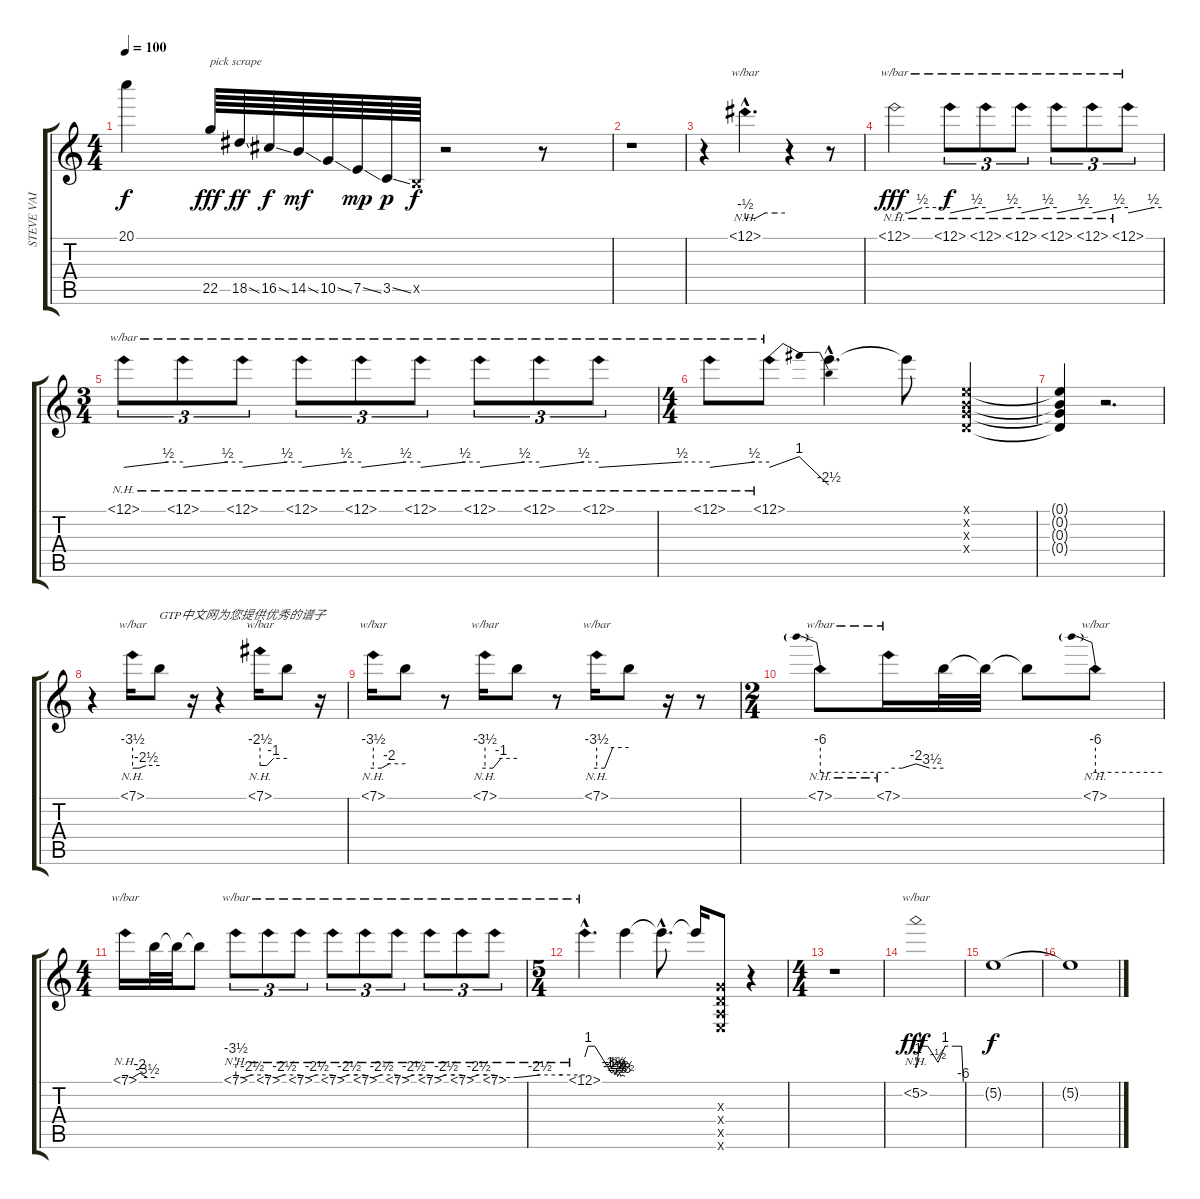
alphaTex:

\track ("STEVE VAI" "STEVE VAI") {instrument overdrivenguitar}
\staff {score tabs}
\tuning (E4 B3 G3 D3 A2 E2) {hide}
\ts (4 4)
\tempo 100
\clef g2
\ks c
20.1{t}.4{dy f} 22.5.64{txt "pick scrape" dy fff} 18.5{ss}.64{dy ff} 16.5{ss}.64{dy f} 14.5{ss}.64{dy mf} 10.5{ss}.64 7.5{ss}.64{dy mp} 3.5{ss}.64{dy p} 2.5{x}.64{dy f} r.2 r.8 |
r.1 |
r.4 12.1{nh hac}.4{d tbe (custom default 0 -2 15 -2 30 0 45 0 60 0)} r.4 r.8 |
12.1{nh}.2{tbe (custom default 0 0 15 0 30 2 45 2 60 2) dy fff} 12.1{nh}.8{tu (3 2) tbe (custom default 0 0 45 2 60 2) dy f} 12.1{nh}.8{tu (3 2) tbe (custom default 0 0 45 2 60 2)} 12.1{nh}.8{tu (3 2) tbe (custom default 0 0 45 2 60 2)} 12.1{nh}.8{tu (3 2) tbe (custom default 0 0 45 2 60 2)} 12.1{nh}.8{tu (3 2) tbe (custom default 0 0 45 2 60 2)} 12.1{nh}.8{tu (3 2) tbe (custom default 0 0 45 2 60 2)} |
\ts (3 4)
12.1{nh}.8{tu (3 2) tbe (custom default 0 0 45 2 60 2)} 12.1{nh}.8{tu (3 2) tbe (custom default 0 0 45 2 60 2)} 12.1{nh}.8{tu (3 2) tbe (custom default 0 0 45 2 60 2)} 12.1{nh}.8{tu (3 2) tbe (custom default 0 0 45 2 60 2)} 12.1{nh}.8{tu (3 2) tbe (custom default 0 0 45 2 60 2)} 12.1{nh}.8{tu (3 2) tbe (custom default 0 0 45 2 60 2)} 12.1{nh}.8{tu (3 2) tbe (custom default 0 0 45 2 60 2)} 12.1{nh}.8{tu (3 2) tbe (custom default 0 0 45 2 60 2)} 12.1{nh}.8{tu (3 2) tbe (custom default 0 0 45 2 60 2)} |
\ts (4 4)
12.1{nh}.8{tbe (custom default 0 0 45 2 60 2)} 12.1{nh}.8{tbe (dip default 0 0 10 4 20 4 60 -10)} 12.1{hac t}.4{d} 12.1{t}.8 (0.1{x} 0.2{x} 0.3{x} 0.4{x}).4 |
(0.1{t} 0.2{t} 0.3{t} 0.4{t}).4 r.2{d} |
r.4 7.1{nh}.16{tbe (custom default 0 -14 15 -14 30 -10 60 -10)} 7.1{t}.8{txt "GTP中文网为您提供优秀的谱子"} r.16 r.4 7.1{nh}.16{tbe (custom default 0 -10 15 -10 30 -4 60 -4)} 7.1{t}.8 r.16 |
7.1{nh}.16{tbe (custom default 0 -14 15 -14 30 -8 60 -8)} 7.1{t}.8 r.8 7.1{nh}.16{tbe (custom default 0 -14 15 -14 30 -4 60 -4)} 7.1{t}.8 r.8 7.1{nh}.16{tbe (custom default 0 -14 15 -14 30 0 60 0)} 7.1{t}.8 r.16 r.8 |
\ts (2 4)
7.1{nh}.8{tbe (predive default 0 -24 60 -24)} 7.1{nh}.16{tbe (custom default 0 -14 15 -14 30 -8 45 -14 60 -14)} 7.1{t}.32 7.1{t}.32 7.1{t}.8 7.1{nh}.8{tbe (predive default 0 -24 60 -24)} |
\ts (4 4)
7.1{nh}.16{tbe (custom default 0 -14 15 -14 30 -8 45 -14 60 -14)} 7.1{t}.32 7.1{t}.32 7.1{t}.8 7.1{nh}.8{tu (3 2) tbe (custom default 0 -14 15 -14 30 -10 60 -10)} 7.1{nh}.8{tu (3 2) tbe (custom default 0 -14 15 -14 30 -10 60 -10)} 7.1{nh}.8{tu (3 2) tbe (custom default 0 -14 15 -14 30 -10 60 -10)} 7.1{nh}.8{tu (3 2) tbe (custom default 0 -14 15 -14 30 -10 45 -10 60 -10)} 7.1{nh}.8{tu (3 2) tbe (custom default 0 -14 15 -14 30 -10 60 -10)} 7.1{nh}.8{tu (3 2) tbe (custom default 0 -14 15 -14 30 -10 45 -10 60 -10)} 7.1{nh}.8{tu (3 2) tbe (custom default 0 -14 15 -14 30 -10 45 -10 60 -10)} 7.1{nh}.8{tu (3 2) tbe (custom default 0 -14 15 -14 30 -10 45 -10 60 -10)} 7.1{nh}.8{tu (3 2) tbe (custom default 0 -14 15 -14 30 -10 45 -10 60 -10)} |
\ts (5 4)
12.1{nh hac}.4{d tbe (custom default 0 0 5 4 15 4 40 -8 43 -6 45 -10 47 -6 49 -12 52 -8 54 -12 56 -10 60 -12)} 12.1{t}.4 12.1{hac t}.8{d} 12.1{t}.16 (0.3{x} 0.4{x} 0.5{x} 0.6{x}).8 r.4 |
\ts (4 4)
r.1 |
5.2{nh}.1{tbe (custom default 0 -4 5 4 10 4 15 4 28 -2 37 4 50 4 55 4 58 4 60 -24) dy fff} |
5.2{t}.1{dy f} |
5.2{t}.1
